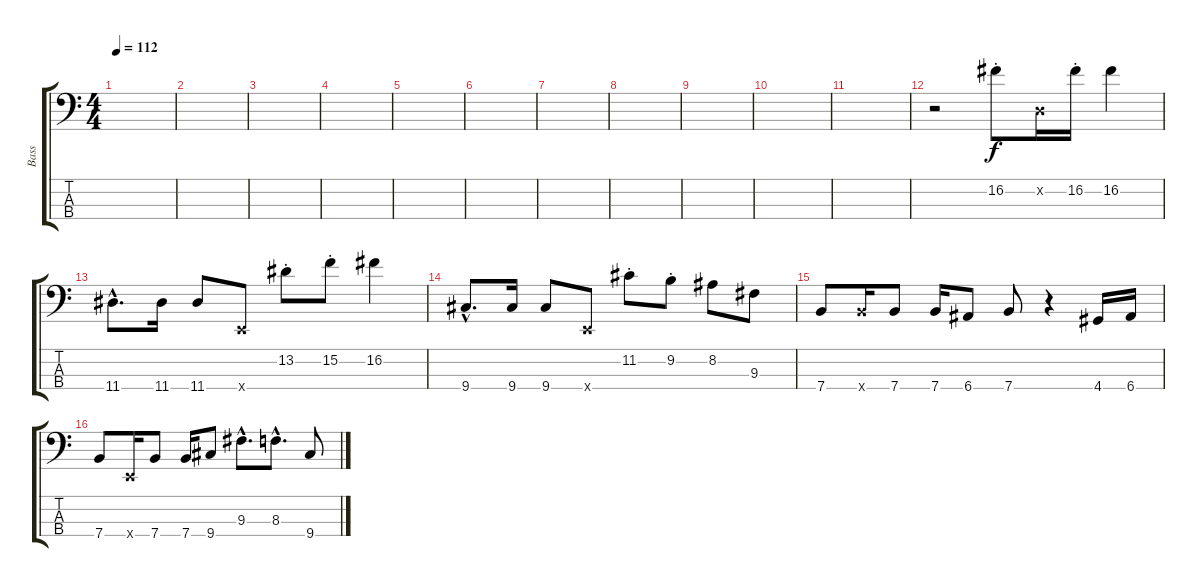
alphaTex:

\track ("Bass" "Bass") {instrument slapbass1}
\staff {score tabs}
\tuning (G2 D2 A1 E1) {hide}
\ts (4 4)
\tempo 112
\clef f4
\ks c
|
|
|
|
|
|
|
|
|
|
|
r.2 16.2{st}.8 0.2{x}.16 16.2{st}.16 16.2.4 |
11.4{hac}.8{d} 11.4.16 11.4.8 0.4{x}.8 13.2{st}.8 15.2{st}.8 16.2.4 |
9.4{hac}.8{d} 9.4.16 9.4.8 0.4{x}.8 11.2{st}.8 9.2{st}.8 8.2.8 9.3.8 |
7.4.8 7.4{x}.16 7.4.8 7.4.16 6.4.8 7.4.8 r.4 4.4.16 6.4.16 |
7.4.8 0.4{x}.16 7.4.8 7.4.16 9.4.8 9.3{hac}.8{d} 8.3{hac}.8{d} 9.4.8
